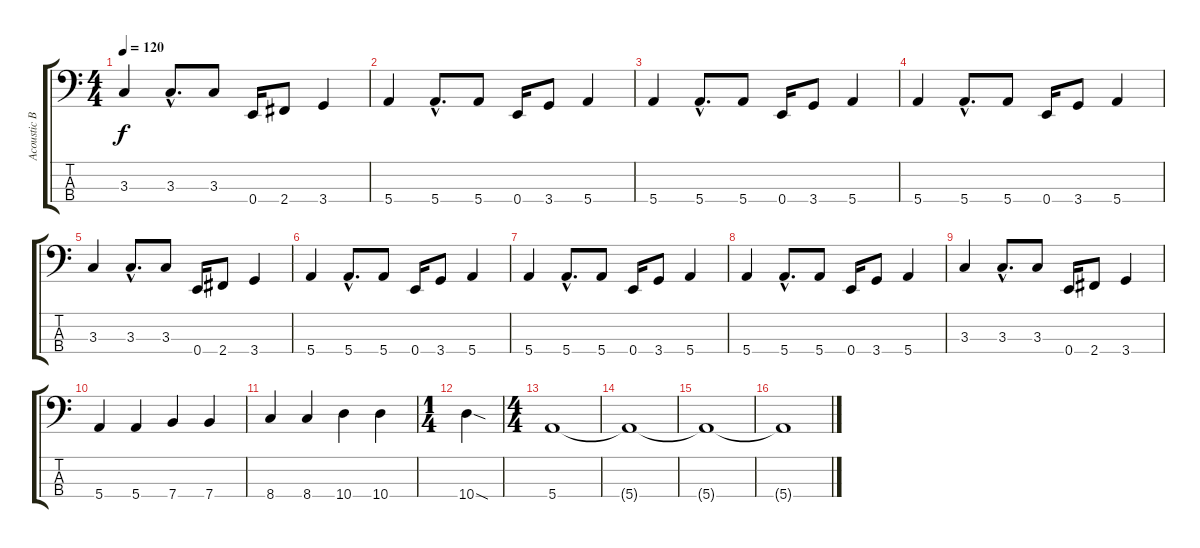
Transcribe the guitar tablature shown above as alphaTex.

\track ("Acoustic Bass" "Acoustic B") {instrument electricbassfinger}
\staff {score tabs}
\tuning (G2 D2 A1 E1) {hide}
\ts (4 4)
\tempo 120
\clef f4
\ks c
3.3.4{dy f} 3.3{hac}.8{d} 3.3.8 0.4.16 2.4.8 3.4.4 |
5.4.4 5.4{hac}.8{d} 5.4.8 0.4.16 3.4.8 5.4.4 |
5.4.4 5.4{hac}.8{d} 5.4.8 0.4.16 3.4.8 5.4.4 |
5.4.4 5.4{hac}.8{d} 5.4.8 0.4.16 3.4.8 5.4.4 |
3.3.4 3.3{hac}.8{d} 3.3.8 0.4.16 2.4.8 3.4.4 |
5.4.4 5.4{hac}.8{d} 5.4.8 0.4.16 3.4.8 5.4.4 |
5.4.4 5.4{hac}.8{d} 5.4.8 0.4.16 3.4.8 5.4.4 |
5.4.4 5.4{hac}.8{d} 5.4.8 0.4.16 3.4.8 5.4.4 |
3.3.4 3.3{hac}.8{d} 3.3.8 0.4.16 2.4.8 3.4.4 |
5.4.4 5.4.4 7.4.4 7.4.4 |
8.4.4 8.4.4 10.4.4 10.4.4 |
\ts (1 4)
10.4{sod}.4 |
\ts (4 4)
5.4.1 |
5.4{t}.1 |
5.4{t}.1 |
5.4{t}.1
